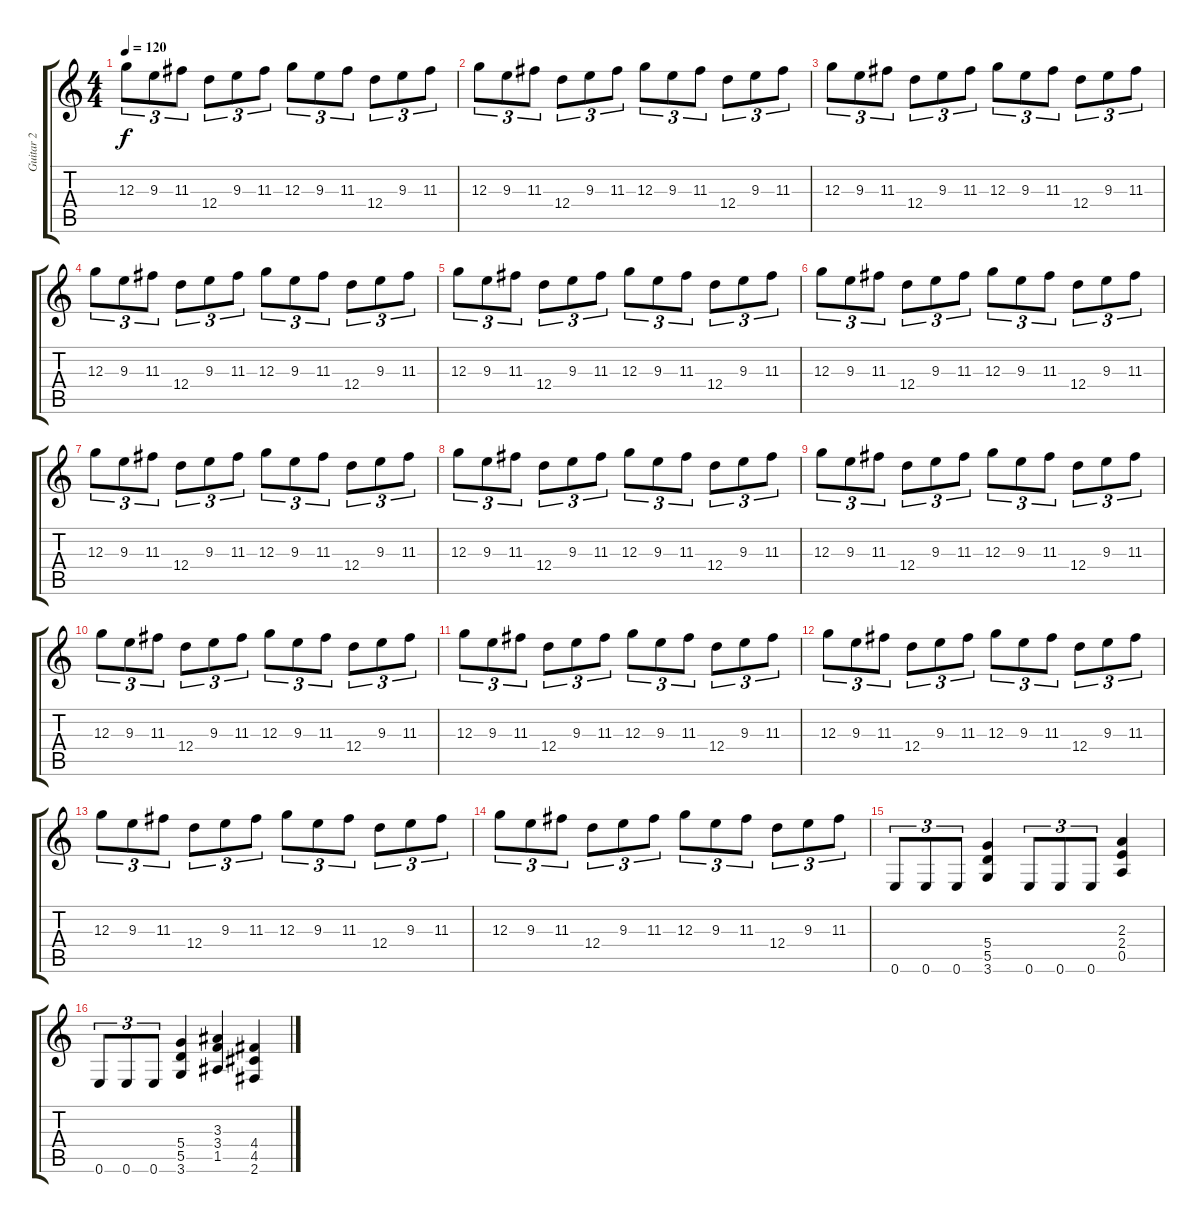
\track ("Guitar 2" "Guitar 2") {instrument electricguitarclean}
\staff {score tabs}
\tuning (E4 B3 G3 D3 A2 E2) {hide}
\ts (4 4)
\tempo 120
\clef g2
\ks c
12.3.8{tu (3 2) dy f} 9.3.8{tu (3 2)} 11.3.8{tu (3 2)} 12.4.8{tu (3 2)} 9.3.8{tu (3 2)} 11.3.8{tu (3 2)} 12.3.8{tu (3 2)} 9.3.8{tu (3 2)} 11.3.8{tu (3 2)} 12.4.8{tu (3 2)} 9.3.8{tu (3 2)} 11.3.8{tu (3 2)} |
12.3.8{tu (3 2)} 9.3.8{tu (3 2)} 11.3.8{tu (3 2)} 12.4.8{tu (3 2)} 9.3.8{tu (3 2)} 11.3.8{tu (3 2)} 12.3.8{tu (3 2)} 9.3.8{tu (3 2)} 11.3.8{tu (3 2)} 12.4.8{tu (3 2)} 9.3.8{tu (3 2)} 11.3.8{tu (3 2)} |
12.3.8{tu (3 2)} 9.3.8{tu (3 2)} 11.3.8{tu (3 2)} 12.4.8{tu (3 2)} 9.3.8{tu (3 2)} 11.3.8{tu (3 2)} 12.3.8{tu (3 2)} 9.3.8{tu (3 2)} 11.3.8{tu (3 2)} 12.4.8{tu (3 2)} 9.3.8{tu (3 2)} 11.3.8{tu (3 2)} |
12.3.8{tu (3 2)} 9.3.8{tu (3 2)} 11.3.8{tu (3 2)} 12.4.8{tu (3 2)} 9.3.8{tu (3 2)} 11.3.8{tu (3 2)} 12.3.8{tu (3 2)} 9.3.8{tu (3 2)} 11.3.8{tu (3 2)} 12.4.8{tu (3 2)} 9.3.8{tu (3 2)} 11.3.8{tu (3 2)} |
12.3.8{tu (3 2)} 9.3.8{tu (3 2)} 11.3.8{tu (3 2)} 12.4.8{tu (3 2)} 9.3.8{tu (3 2)} 11.3.8{tu (3 2)} 12.3.8{tu (3 2)} 9.3.8{tu (3 2)} 11.3.8{tu (3 2)} 12.4.8{tu (3 2)} 9.3.8{tu (3 2)} 11.3.8{tu (3 2)} |
12.3.8{tu (3 2)} 9.3.8{tu (3 2)} 11.3.8{tu (3 2)} 12.4.8{tu (3 2)} 9.3.8{tu (3 2)} 11.3.8{tu (3 2)} 12.3.8{tu (3 2)} 9.3.8{tu (3 2)} 11.3.8{tu (3 2)} 12.4.8{tu (3 2)} 9.3.8{tu (3 2)} 11.3.8{tu (3 2)} |
12.3.8{tu (3 2)} 9.3.8{tu (3 2)} 11.3.8{tu (3 2)} 12.4.8{tu (3 2)} 9.3.8{tu (3 2)} 11.3.8{tu (3 2)} 12.3.8{tu (3 2)} 9.3.8{tu (3 2)} 11.3.8{tu (3 2)} 12.4.8{tu (3 2)} 9.3.8{tu (3 2)} 11.3.8{tu (3 2)} |
12.3.8{tu (3 2)} 9.3.8{tu (3 2)} 11.3.8{tu (3 2)} 12.4.8{tu (3 2)} 9.3.8{tu (3 2)} 11.3.8{tu (3 2)} 12.3.8{tu (3 2)} 9.3.8{tu (3 2)} 11.3.8{tu (3 2)} 12.4.8{tu (3 2)} 9.3.8{tu (3 2)} 11.3.8{tu (3 2)} |
12.3.8{tu (3 2)} 9.3.8{tu (3 2)} 11.3.8{tu (3 2)} 12.4.8{tu (3 2)} 9.3.8{tu (3 2)} 11.3.8{tu (3 2)} 12.3.8{tu (3 2)} 9.3.8{tu (3 2)} 11.3.8{tu (3 2)} 12.4.8{tu (3 2)} 9.3.8{tu (3 2)} 11.3.8{tu (3 2)} |
12.3.8{tu (3 2)} 9.3.8{tu (3 2)} 11.3.8{tu (3 2)} 12.4.8{tu (3 2)} 9.3.8{tu (3 2)} 11.3.8{tu (3 2)} 12.3.8{tu (3 2)} 9.3.8{tu (3 2)} 11.3.8{tu (3 2)} 12.4.8{tu (3 2)} 9.3.8{tu (3 2)} 11.3.8{tu (3 2)} |
12.3.8{tu (3 2)} 9.3.8{tu (3 2)} 11.3.8{tu (3 2)} 12.4.8{tu (3 2)} 9.3.8{tu (3 2)} 11.3.8{tu (3 2)} 12.3.8{tu (3 2)} 9.3.8{tu (3 2)} 11.3.8{tu (3 2)} 12.4.8{tu (3 2)} 9.3.8{tu (3 2)} 11.3.8{tu (3 2)} |
12.3.8{tu (3 2)} 9.3.8{tu (3 2)} 11.3.8{tu (3 2)} 12.4.8{tu (3 2)} 9.3.8{tu (3 2)} 11.3.8{tu (3 2)} 12.3.8{tu (3 2)} 9.3.8{tu (3 2)} 11.3.8{tu (3 2)} 12.4.8{tu (3 2)} 9.3.8{tu (3 2)} 11.3.8{tu (3 2)} |
12.3.8{tu (3 2)} 9.3.8{tu (3 2)} 11.3.8{tu (3 2)} 12.4.8{tu (3 2)} 9.3.8{tu (3 2)} 11.3.8{tu (3 2)} 12.3.8{tu (3 2)} 9.3.8{tu (3 2)} 11.3.8{tu (3 2)} 12.4.8{tu (3 2)} 9.3.8{tu (3 2)} 11.3.8{tu (3 2)} |
12.3.8{tu (3 2)} 9.3.8{tu (3 2)} 11.3.8{tu (3 2)} 12.4.8{tu (3 2)} 9.3.8{tu (3 2)} 11.3.8{tu (3 2)} 12.3.8{tu (3 2)} 9.3.8{tu (3 2)} 11.3.8{tu (3 2)} 12.4.8{tu (3 2)} 9.3.8{tu (3 2)} 11.3.8{tu (3 2)} |
0.6.8{tu (3 2)} 0.6.8{tu (3 2)} 0.6.8{tu (3 2)} (5.4 5.5 3.6).4 0.6.8{tu (3 2)} 0.6.8{tu (3 2)} 0.6.8{tu (3 2)} (2.3 2.4 0.5).4 |
0.6.8{tu (3 2)} 0.6.8{tu (3 2)} 0.6.8{tu (3 2)} (5.4 5.5 3.6).4 (3.3 3.4 1.5).4 (4.4 4.5 2.6).4
